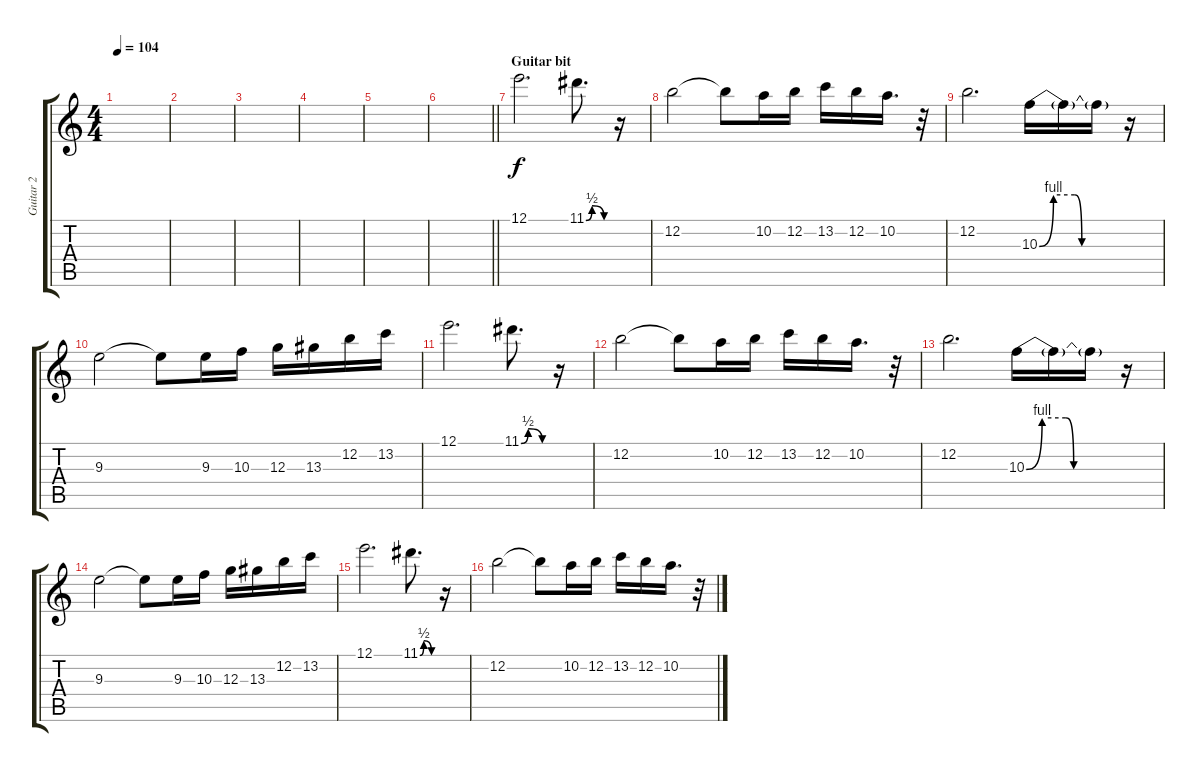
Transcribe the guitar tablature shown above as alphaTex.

\track ("Guitar 2" "Guitar 2") {instrument distortionguitar}
\staff {score tabs}
\tuning (E4 B3 G3 D3 A2 E2) {hide}
\ts (4 4)
\tempo 104
\clef g2
\ks c
|
|
|
|
|
\barLineRight lightlight
|
\section ("" "Guitar bit")
12.1.2{d} 11.1{be (custom 0 0 15 2 45 0 60 0)}.8{d} r.16 |
12.2.2 12.2{t}.8 10.2.16 12.2.16 13.2.16 12.2.16 10.2.16{d} r.32 |
12.2.2{d} 10.3{be (custom 0 0 10 4 25 4 30 0 60 0)}.16 10.3{t}.16 10.3{t}.16 r.16 |
9.3.2 9.3{t}.8 9.3.16 10.3.16 12.3.16 13.3.16 12.2.16 13.2.16 |
12.1.2{d} 11.1{be (custom 0 0 15 2 45 0 60 0)}.8{d} r.16 |
12.2.2 12.2{t}.8 10.2.16 12.2.16 13.2.16 12.2.16 10.2.16{d} r.32 |
12.2.2{d} 10.3{be (custom 0 0 10 4 25 4 30 0 60 0)}.16 10.3{t}.16 10.3{t}.16 r.16 |
9.3.2 9.3{t}.8 9.3.16 10.3.16 12.3.16 13.3.16 12.2.16 13.2.16 |
12.1.2{d} 11.1{be (custom 0 0 15 2 45 0 60 0)}.8{d} r.16 |
12.2.2 12.2{t}.8 10.2.16 12.2.16 13.2.16 12.2.16 10.2.16{d} r.32
